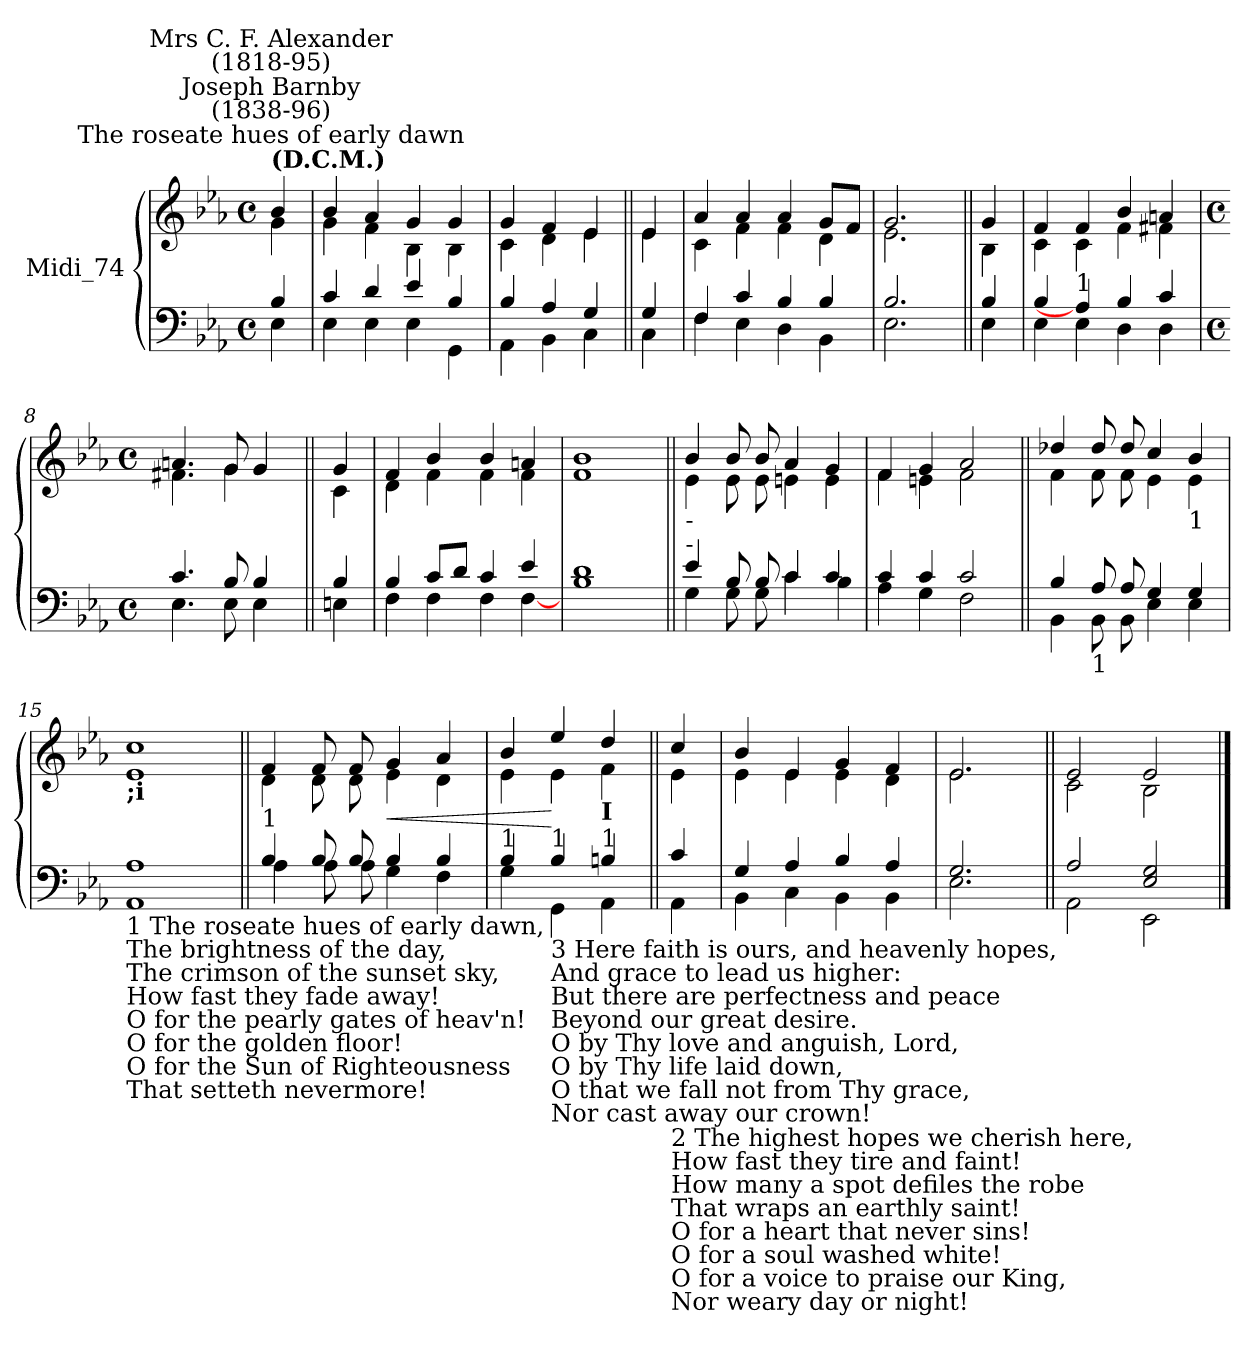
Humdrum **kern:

**kern	**kern	**dynam
*part2	*part1	*part1
*staff2	*staff1	*staff1
*I"Midi_74	*I"Midi_74	*
*clefF4	*clefG2	*
*k[b-e-a-]	*k[b-e-a-]	*
*E-:	*E-:	*
*M4/4	*M4/4	*
*met(c)	*met(c)	*
=	=	=
*^	*^	*
!	!	!LO:TX:a:B:t=(D.C.M.)	!	!
!	!	!LO:TX:a:cj:t=The roseate hues of early dawn	!	!
!	!	!LO:TX:a:cj:t=Joseph Barnby\n(1838-96)	!	!
!	!	!LO:TX:a:cj:t=Mrs C. F. Alexander\n(1818-95)	!	!
4B-/	4E-\	4b-/	4g\	.
=1	=1	=1	=1	=1
4c/	4E-\	4b-/	4g\	.
4d/	4E-\	4a-/	4f\	.
4e-/	4E-\	4g/	4B-\	.
4B-/	4GG\	4g/	4B-\	.
=2	=2	=2	=2	=2
4B-/	4AA-\	4g/	4c\	.
4A-/	4BB-\	4f/	4d\	.
4G/	4C\	4e-/	4e-\	.
=3||	=3||	=3||	=3||	=3||
4G/	4C\	4e-/	4e-\	.
=4	=4	=4	=4	=4
4F/	4F\	4a-/	4c\	.
4c/	4E-\	4a-/	4f\	.
4B-/	4D\	4a-/	4f\	.
4B-/	4BB-\	8g/L	4d\	.
.	.	8f/J	.	.
=5	=5	=5	=5	=5
2.B-/	2.E-\	2.g/	2.e-\	.
=6||	=6||	=6||	=6||	=6||
4B-/	4E-\	4g/	4B-\	.
=7	=7	=7	=7	=7
4B-/	4E-\	4f/	4c\	.
!	!	!LO:TX:b:t=1	!	!
4A/]	4E-\	4f/	4c\	.
4B-/	4D\	4b-/	4f\	.
4c/	4D\	4an/	4f#X\	.
!!LO:LB:g=z	!!
=8	=8	=8	=8	=8
*M4/4	*	*M4/4	*	*
*met(c)	*	*met(c)	*	*
4.c/	4.E-\	4.an/	4.f#X\	.
8B-/	8E-\	8g/	4g\	.
4B-/	4E-\	4g/	.	.
.	.	.	8ryy	.
=9||	=9||	=9||	=9||	=9||
4B-/	4En\	4g/	4c\	.
=10	=10	=10	=10	=10
4B-/	4F\	4f/	4d\	.
8c/L	4F\	4b-/	4f\	.
8d/J	.	.	.	.
4c/	4F\	4b-/	4f\	.
4e-/	[4F\	4an/	4f\	.
=11	=11	=11	=11	=11
1d/	1B-\	1b-/	1f\	.
=12||	=12||	=12||	=12||	=12||
!	!	!LO:TX:b:t=-	!	!
!LO:TX:a:t=-	!	!	!	!
4e-/	4G\	4b-/	4e-\	.
8B-/	8G\	8b-/	8e-\	.
8B-/	8G\	8b-/	8e-\	.
4c/	4c\	4a-/	4en\	.
4c/	4B-\	4g/	4e\	.
=13	=13	=13	=13	=13
4c/	4A-\	4f/	4f\	.
4c/	4G\	4g/	4en\	.
2c/	2F\	2a-/	2f\	.
=14||	=14||	=14||	=14||	=14||
4B-/	4BB-\	4dd-X/	4f\	.
!LO:TX:b:t=1	!	!	!	!
8A-/	8BB-\	8dd-/	8f\	.
8A-/	8BB-\	8dd-/	8f\	.
4G/	4E-\	4cc/	4e-\	.
!	!	!LO:TX:b:t=1	!	!
4G/	4E-\	4b-/	4e-\	.
!!LO:LB:g=z	!!
=15	=15	=15	=15	=15
!	!	!LO:TX:b:B:t=;i	!	!
!LO:TX:b:t=1 The roseate hues of early dawn,\nThe brightness of the day,\nThe crimson of the sunset sky,\nHow fast they fade away!\nO for the pearly gates of heav'n!\nO for the golden floor!\nO for the Sun of Righteousness\nThat setteth nevermore!	!	!	!	!
1A-/	1AA-\	1cc/	1e-\	.
=16||	=16||	=16||	=16||	=16||
!	!	!LO:TX:b:t=1	!	!
4B-/	4A-\	4f/	4d\	.
8B-/	8A-\	8f/	8d\	.
8B-/	8A-\	8f/	8d\	.
!	!	!	!	!LO:HP:b
4B-/	4G\	4g/	4e-\	<
4B-/	4F\	4a-/	4d\	.
=17	=17	=17	=17	=17
!	!	!LO:TX:b:t=1	!	!
4B-/	4G\	4b-/	4e-\	.
!	!	!LO:TX:b:t=1	!	!
!LO:TX:b:t=3 Here faith is ours, and heavenly hopes,\nAnd grace to lead us higher&colon;\nBut there are perfectness and peace\nBeyond our great desire.\nO by Thy love and anguish, Lord,\nO by Thy life laid down,\nO that we fall not from Thy grace,\nNor cast away our crown!	!	!	!	!
4B-/	4GG\	4ee-/	4e-\	[
!	!	!LO:TX:b:B:t=I	!	!
!LO:TX:a:t=1	!	!	!	!
4Bn/	4AA-\	4dd/	4f\	.
=18||	=18||	=18||	=18||	=18||
!LO:TX:b:t=2 The highest hopes we cherish here,\nHow fast they tire and faint!\nHow many a spot defiles the robe\nThat wraps an earthly saint!\nO for a heart that never sins!\nO for a soul washed white!\nO for a voice to praise our King,\nNor weary day or night!	!	!	!	!
4c/	4AA-\	4cc/	4e-\	.
=19	=19	=19	=19	=19
4G/	4BB-\	4b-/	4e-\	.
4A-/	4C\	4e-/	4e-\	.
4B-/	4BB-\	4g/	4e-\	.
4A-/	4BB-\	4f/	4d\	.
=20	=20	=20	=20	=20
2.G/	2.E-\	2.e-/	2.e-\	.
=21||	=21||	=21||	=21||	=21||
2A-/	2AA-\	2e-/	2c\	.
2E-/ 2G/	2EE-\	2e-/	2B-\	.
*v	*v	*	*	*
*	*v	*v	*
==	==	==
*-	*-	*-
